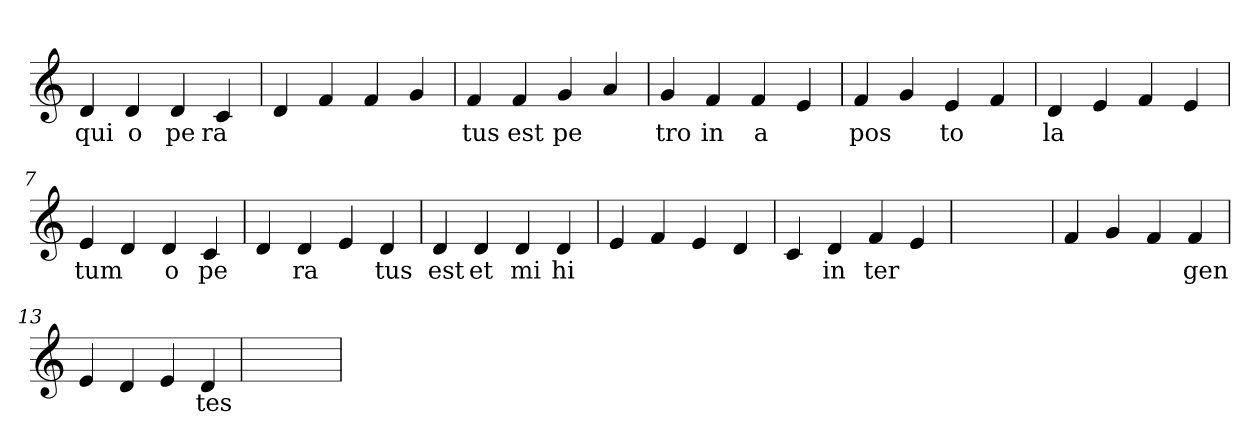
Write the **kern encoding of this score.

**kern	**text
*part1	*part1
*staff1	*staff1
*clefG2	*
=1	=1
4d	qui
4d	o
4d	pe
4c	ra
=2	=2
4d	.
4f	.
4f	.
4g	.
=3	=3
4f	tus
4f	est
4g	pe
4a	.
=4	=4
4g	tro
4f	in
4f	a
4e	.
=5	=5
4f	pos
4g	.
4e	to
4f	.
=6	=6
4d	la
4e	.
4f	.
4e	.
=7	=7
4e	tum
4d	.
4d	o
4c	pe
=8	=8
4d	.
4d	ra
4e	.
4d	tus
=9	=9
4d	est
4d	et
4d	mi
4d	hi
=10	=10
4e	.
4f	.
4e	.
4d	.
=11	=11
4c	.
4d	in
4f	ter
4e	.
=12	=12
1ryy	.
=12	=12
4f	.
4g	.
4f	.
4f	gen
=13	=13
4e	.
4d	.
4e	.
4d	tes
=14	=14
1ryy	.
=	=
*-	*-
